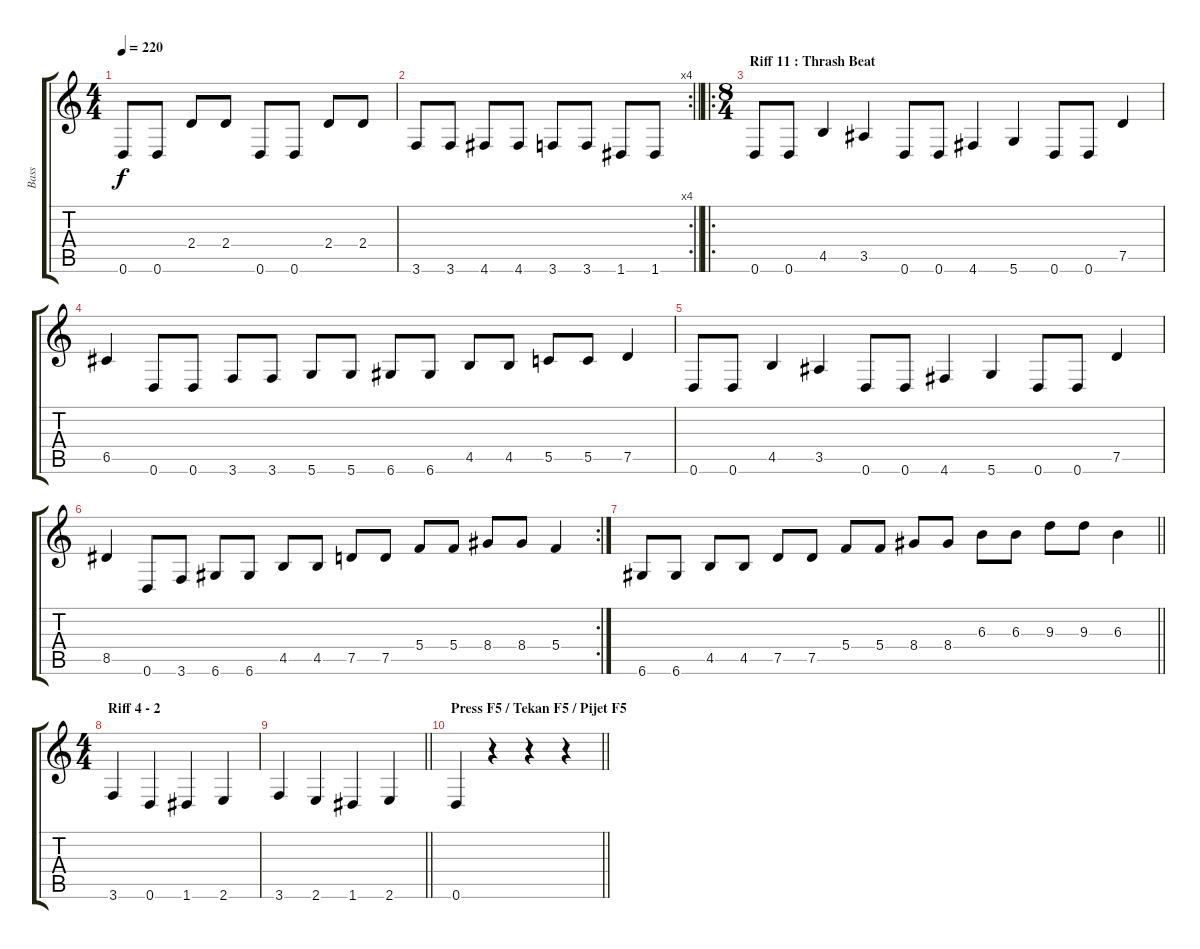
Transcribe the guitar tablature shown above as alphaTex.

\track ("Bass" "Bass") {instrument contrabass}
\staff {score tabs}
\tuning (D4 A3 F3 C3 G2 D2) {hide}
\ts (4 4)
\tempo 220
\clef g2
\ks c
0.6.8{dy f} 0.6.8 2.4.8 2.4.8 0.6.8 0.6.8 2.4.8 2.4.8 |
\rc 4
\barLineRight lightlight
3.6.8 3.6.8 4.6.8 4.6.8 3.6.8 3.6.8 1.6.8 1.6.8 |
\ro
\ts (8 4)
\section ("" "Riff 11 : Thrash Beat")
0.6.8 0.6.8 4.5.4 3.5.4 0.6.8 0.6.8 4.6.4 5.6.4 0.6.8 0.6.8 7.5.4 |
6.5.4 0.6.8 0.6.8 3.6.8 3.6.8 5.6.8 5.6.8 6.6.8 6.6.8 4.5.8 4.5.8 5.5.8 5.5.8 7.5.4 |
0.6.8 0.6.8 4.5.4 3.5.4 0.6.8 0.6.8 4.6.4 5.6.4 0.6.8 0.6.8 7.5.4 |
\rc 2
8.5.4 0.6.8 3.6.8 6.6.8 6.6.8 4.5.8 4.5.8 7.5.8 7.5.8 5.4.8 5.4.8 8.4.8 8.4.8 5.4.4 |
\barLineRight lightlight
6.6.8 6.6.8 4.5.8 4.5.8 7.5.8 7.5.8 5.4.8 5.4.8 8.4.8 8.4.8 6.3.8 6.3.8 9.3.8 9.3.8 6.3.4 |
\ts (4 4)
\section ("" "Riff 4 - 2")
3.6.4 0.6.4 1.6.4 2.6.4 |
\barLineRight lightlight
3.6.4 2.6.4 1.6.4 2.6.4 |
\section ("" "Press F5 / Tekan F5 / Pijet F5")
\barLineRight lightlight
0.6.4 r.4 r.4 r.4
